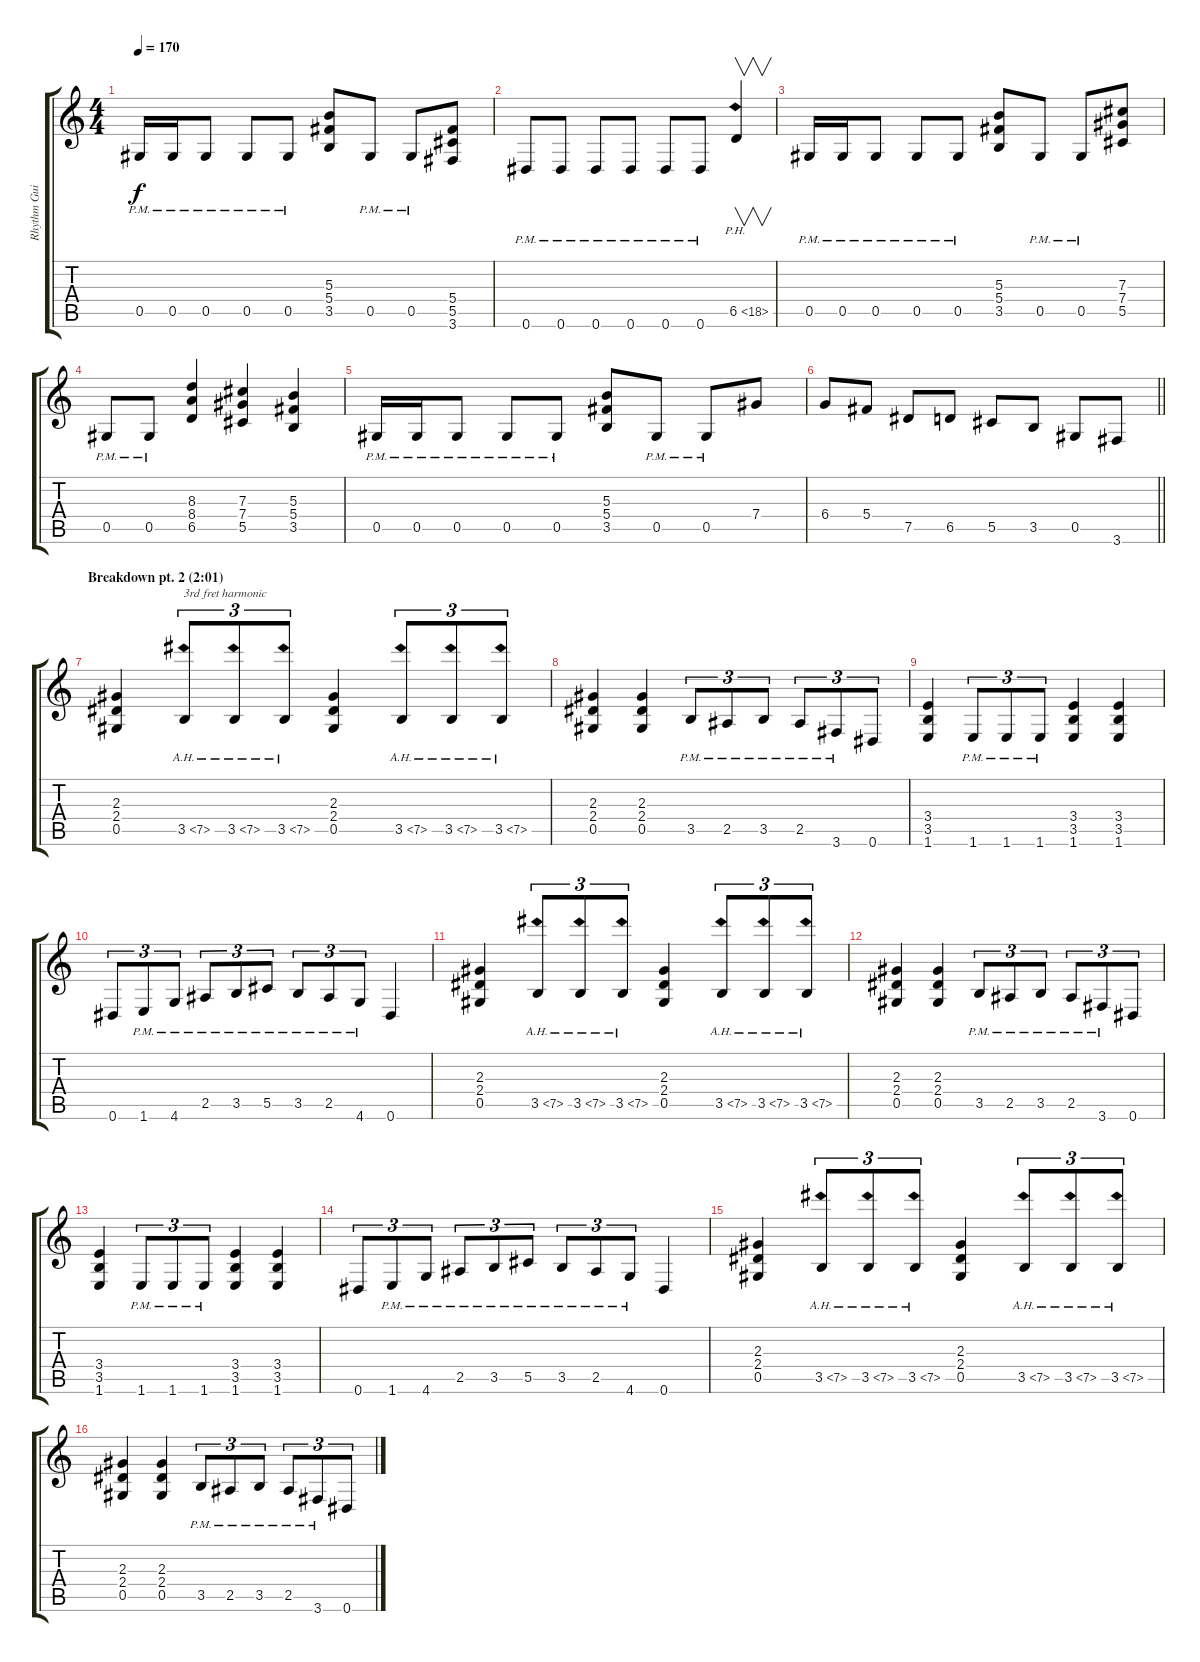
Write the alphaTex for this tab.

\track ("Rhythm Guitar 1" "Rhythm Gui") {instrument distortionguitar}
\staff {score tabs}
\tuning (Eb4 Bb3 Gb3 Db3 Ab2 Eb2) {hide}
\ts (4 4)
\tempo 170
\clef g2
\ks c
0.5{pm}.16{dy f} 0.5{pm}.16 0.5{pm}.8 0.5{pm}.8 0.5{pm}.8 (5.3 5.4 3.5).8 0.5{pm}.8 0.5{pm}.8 (5.4 5.5 3.6).8 |
0.6{pm}.8 0.6{pm}.8 0.6{pm}.8 0.6{pm}.8 0.6{pm}.8 0.6{pm}.8 6.5{ph 12}.4{v} |
0.5{pm}.16 0.5{pm}.16 0.5{pm}.8 0.5{pm}.8 0.5{pm}.8 (5.3 5.4 3.5).8 0.5{pm}.8 0.5{pm}.8 (7.3 7.4 5.5).8 |
0.5{pm}.8 0.5{pm}.8 (8.3 8.4 6.5).4 (7.3 7.4 5.5).4 (5.3 5.4 3.5).4 |
0.5{pm}.16 0.5{pm}.16 0.5{pm}.8 0.5{pm}.8 0.5{pm}.8 (5.3 5.4 3.5).8 0.5{pm}.8 0.5{pm}.8 7.4.8 |
\barLineRight lightlight
6.4.8 5.4.8 7.5.8 6.5.8 5.5.8 3.5.8 0.5.8 3.6.8 |
\section ("" "Breakdown pt. 2 (2:01)")
(2.3 2.4 0.5).4 3.5{ah 4}.8{tu (3 2) txt "3rd fret harmonic"} 3.5{ah 4}.8{tu (3 2)} 3.5{ah 4}.8{tu (3 2)} (2.3 2.4 0.5).4 3.5{ah 4}.8{tu (3 2)} 3.5{ah 4}.8{tu (3 2)} 3.5{ah 4}.8{tu (3 2)} |
(2.3 2.4 0.5).4 (2.3 2.4 0.5).4 3.5{pm}.8{tu (3 2)} 2.5{pm}.8{tu (3 2)} 3.5{pm}.8{tu (3 2)} 2.5{pm}.8{tu (3 2)} 3.6{pm}.8{tu (3 2)} 0.6.8{tu (3 2)} |
(3.4 3.5 1.6).4 1.6{pm}.8{tu (3 2)} 1.6{pm}.8{tu (3 2)} 1.6{pm}.8{tu (3 2)} (3.4 3.5 1.6).4 (3.4 3.5 1.6).4 |
0.6.8{tu (3 2)} 1.6{pm}.8{tu (3 2)} 4.6{pm}.8{tu (3 2)} 2.5{pm}.8{tu (3 2)} 3.5{pm}.8{tu (3 2)} 5.5{pm}.8{tu (3 2)} 3.5{pm}.8{tu (3 2)} 2.5{pm}.8{tu (3 2)} 4.6{pm}.8{tu (3 2)} 0.6.4 |
(2.3 2.4 0.5).4 3.5{ah 4}.8{tu (3 2)} 3.5{ah 4}.8{tu (3 2)} 3.5{ah 4}.8{tu (3 2)} (2.3 2.4 0.5).4 3.5{ah 4}.8{tu (3 2)} 3.5{ah 4}.8{tu (3 2)} 3.5{ah 4}.8{tu (3 2)} |
(2.3 2.4 0.5).4 (2.3 2.4 0.5).4 3.5{pm}.8{tu (3 2)} 2.5{pm}.8{tu (3 2)} 3.5{pm}.8{tu (3 2)} 2.5{pm}.8{tu (3 2)} 3.6{pm}.8{tu (3 2)} 0.6.8{tu (3 2)} |
(3.4 3.5 1.6).4 1.6{pm}.8{tu (3 2)} 1.6{pm}.8{tu (3 2)} 1.6{pm}.8{tu (3 2)} (3.4 3.5 1.6).4 (3.4 3.5 1.6).4 |
0.6.8{tu (3 2)} 1.6{pm}.8{tu (3 2)} 4.6{pm}.8{tu (3 2)} 2.5{pm}.8{tu (3 2)} 3.5{pm}.8{tu (3 2)} 5.5{pm}.8{tu (3 2)} 3.5{pm}.8{tu (3 2)} 2.5{pm}.8{tu (3 2)} 4.6{pm}.8{tu (3 2)} 0.6.4 |
(2.3 2.4 0.5).4 3.5{ah 4}.8{tu (3 2)} 3.5{ah 4}.8{tu (3 2)} 3.5{ah 4}.8{tu (3 2)} (2.3 2.4 0.5).4 3.5{ah 4}.8{tu (3 2)} 3.5{ah 4}.8{tu (3 2)} 3.5{ah 4}.8{tu (3 2)} |
(2.3 2.4 0.5).4 (2.3 2.4 0.5).4 3.5{pm}.8{tu (3 2)} 2.5{pm}.8{tu (3 2)} 3.5{pm}.8{tu (3 2)} 2.5{pm}.8{tu (3 2)} 3.6{pm}.8{tu (3 2)} 0.6.8{tu (3 2)}
